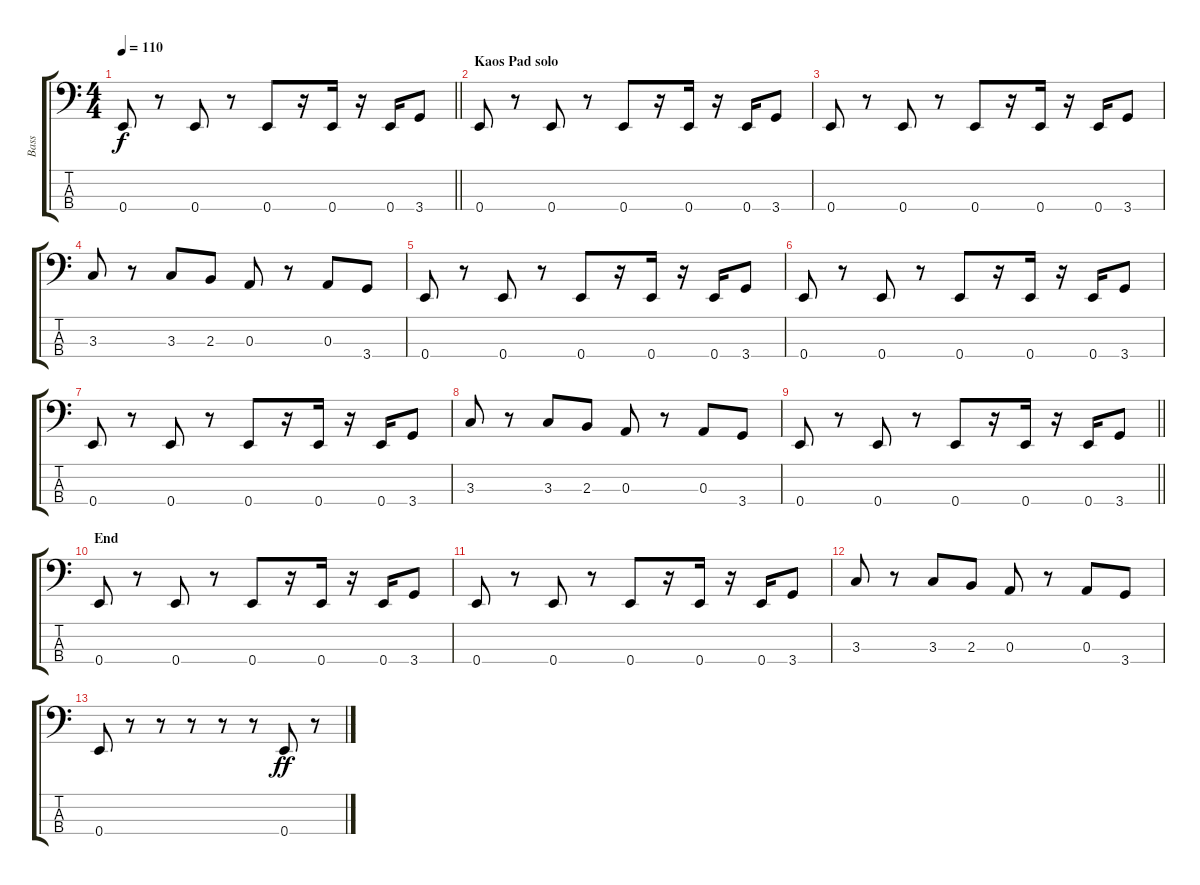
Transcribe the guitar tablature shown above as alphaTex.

\track ("Bass" "Bass") {instrument electricbassfinger}
\staff {score tabs}
\tuning (G2 D2 A1 E1) {hide}
\ts (4 4)
\tempo 110
\clef f4
\barLineRight lightlight
\ks c
0.4.8{dy f} r.8 0.4.8 r.8 0.4.8 r.16 0.4.16 r.16 0.4.16 3.4.8 |
\section ("" "Kaos Pad solo")
0.4.8 r.8 0.4.8 r.8 0.4.8 r.16 0.4.16 r.16 0.4.16 3.4.8 |
0.4.8 r.8 0.4.8 r.8 0.4.8 r.16 0.4.16 r.16 0.4.16 3.4.8 |
3.3.8 r.8 3.3.8 2.3.8 0.3.8 r.8 0.3.8 3.4.8 |
0.4.8 r.8 0.4.8 r.8 0.4.8 r.16 0.4.16 r.16 0.4.16 3.4.8 |
0.4.8 r.8 0.4.8 r.8 0.4.8 r.16 0.4.16 r.16 0.4.16 3.4.8 |
0.4.8 r.8 0.4.8 r.8 0.4.8 r.16 0.4.16 r.16 0.4.16 3.4.8 |
3.3.8 r.8 3.3.8 2.3.8 0.3.8 r.8 0.3.8 3.4.8 |
\barLineRight lightlight
0.4.8 r.8 0.4.8 r.8 0.4.8 r.16 0.4.16 r.16 0.4.16 3.4.8 |
\section ("" "End")
0.4.8 r.8 0.4.8 r.8 0.4.8 r.16 0.4.16 r.16 0.4.16 3.4.8 |
0.4.8 r.8 0.4.8 r.8 0.4.8 r.16 0.4.16 r.16 0.4.16 3.4.8 |
3.3.8 r.8 3.3.8 2.3.8 0.3.8 r.8 0.3.8 3.4.8 |
0.4.8 r.8 r.8 r.8 r.8 r.8 0.4.8{dy ff} r.8
